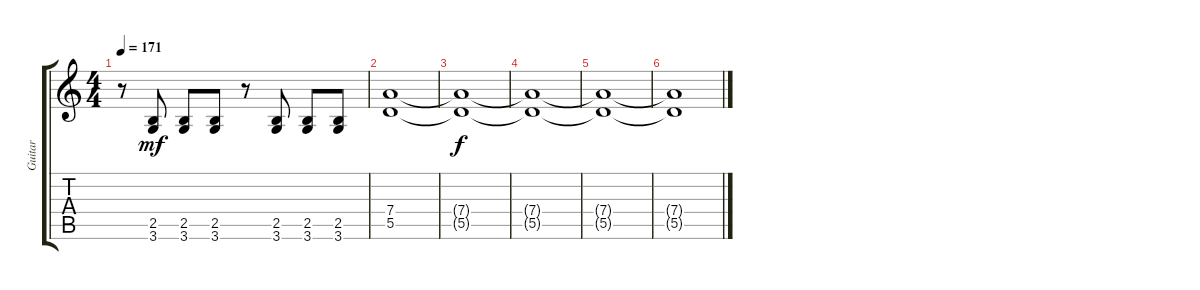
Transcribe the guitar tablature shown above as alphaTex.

\track ("Guitar" "Guitar") {instrument overdrivenguitar}
\staff {score tabs}
\tuning (E4 B3 G3 D3 A2 E2) {hide}
\ts (4 4)
\tempo 171
\clef g2
\ks c
r.8{dy f} (2.5 3.6).8{dy mf} (2.5 3.6).8 (2.5 3.6).8 r.8 (2.5 3.6).8 (2.5 3.6).8 (2.5 3.6).8 |
(7.4 5.5).1 |
(7.4{t} 5.5{t}).1{dy f} |
(7.4{t} 5.5{t}).1 |
(7.4{t} 5.5{t}).1 |
(7.4{t} 5.5{t}).1
